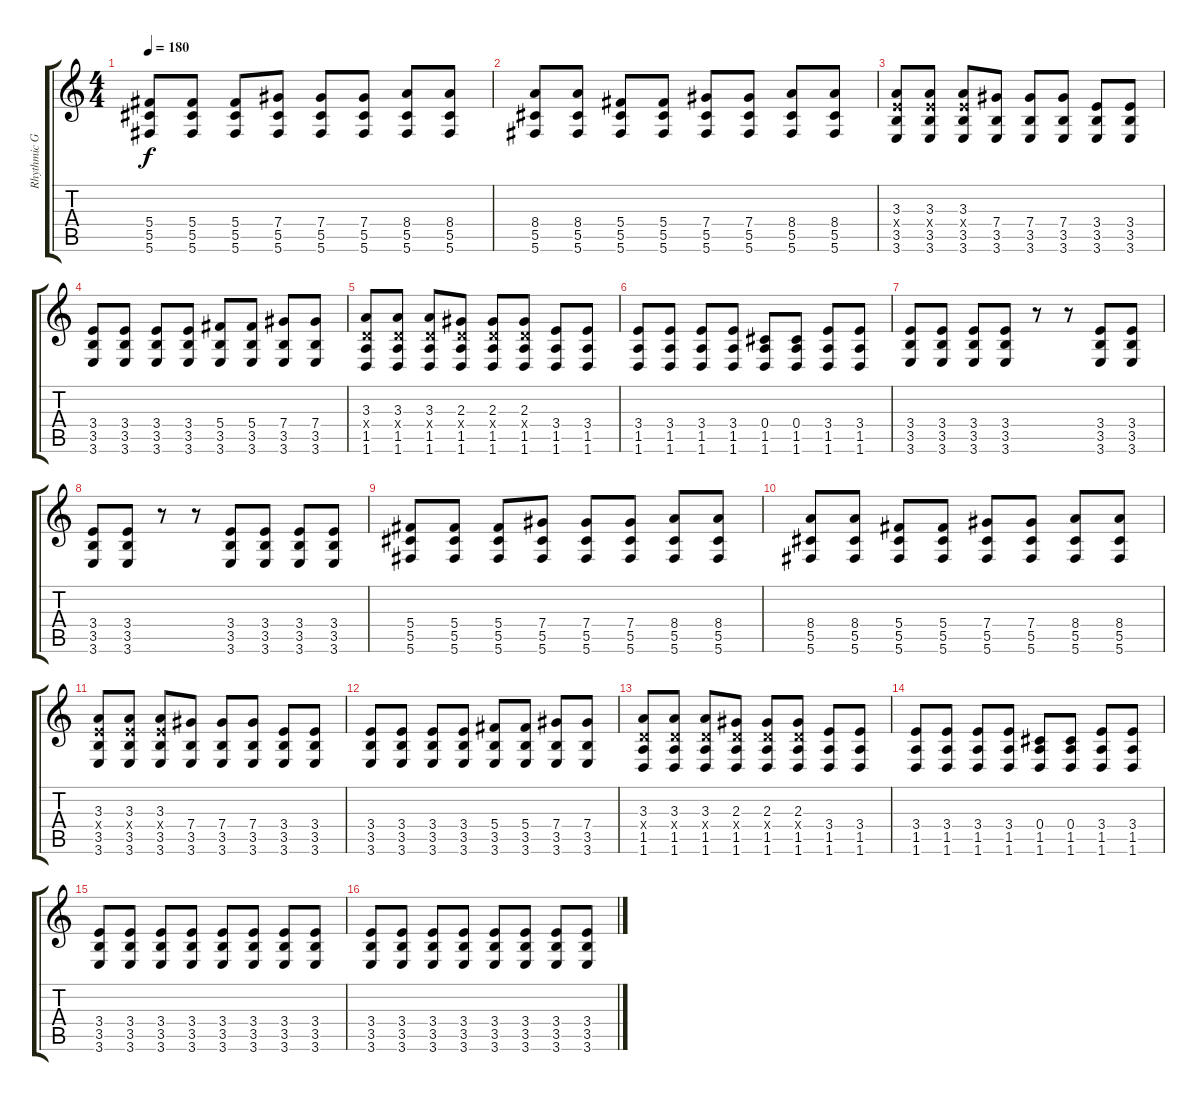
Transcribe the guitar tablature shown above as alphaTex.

\track ("Rhythmic Guitar" "Rhythmic G") {instrument distortionguitar}
\staff {score tabs}
\tuning (Eb4 Bb3 Gb3 Db3 Ab2 Db2) {hide}
\ts (4 4)
\tempo 180
\clef g2
\ks c
(5.4 5.5 5.6).8{dy f} (5.4 5.5 5.6).8 (5.4 5.5 5.6).8 (7.4 5.5 5.6).8 (7.4 5.5 5.6).8 (7.4 5.5 5.6).8 (8.4 5.5 5.6).8 (8.4 5.5 5.6).8 |
(8.4 5.5 5.6).8 (8.4 5.5 5.6).8 (5.4 5.5 5.6).8 (5.4 5.5 5.6).8 (7.4 5.5 5.6).8 (7.4 5.5 5.6).8 (8.4 5.5 5.6).8 (8.4 5.5 5.6).8 |
(3.3 3.4{x} 3.5 3.6).8 (3.3 3.4{x} 3.5 3.6).8 (3.3 3.4{x} 3.5 3.6).8 (7.4 3.5 3.6).8 (7.4 3.5 3.6).8 (7.4 3.5 3.6).8 (3.4 3.5 3.6).8 (3.4 3.5 3.6).8 |
(3.4 3.5 3.6).8 (3.4 3.5 3.6).8 (3.4 3.5 3.6).8 (3.4 3.5 3.6).8 (5.4 3.5 3.6).8 (5.4 3.5 3.6).8 (7.4 3.5 3.6).8 (7.4 3.5 3.6).8 |
(3.3 1.4{x} 1.5 1.6).8 (3.3 1.4{x} 1.5 1.6).8 (3.3 1.4{x} 1.5 1.6).8 (2.3 1.4{x} 1.5 1.6).8 (2.3 1.4{x} 1.5 1.6).8 (2.3 1.4{x} 1.5 1.6).8 (3.4 1.5 1.6).8 (3.4 1.5 1.6).8 |
(3.4 1.5 1.6).8 (3.4 1.5 1.6).8 (3.4 1.5 1.6).8 (3.4 1.5 1.6).8 (0.4 1.5 1.6).8 (0.4 1.5 1.6).8 (3.4 1.5 1.6).8 (3.4 1.5 1.6).8 |
(3.4 3.5 3.6).8 (3.4 3.5 3.6).8 (3.4 3.5 3.6).8 (3.4 3.5 3.6).8 r.8 r.8 (3.4 3.5 3.6).8 (3.4 3.5 3.6).8 |
(3.4 3.5 3.6).8 (3.4 3.5 3.6).8 r.8 r.8 (3.4 3.5 3.6).8 (3.4 3.5 3.6).8 (3.4 3.5 3.6).8 (3.4 3.5 3.6).8 |
(5.4 5.5 5.6).8 (5.4 5.5 5.6).8 (5.4 5.5 5.6).8 (7.4 5.5 5.6).8 (7.4 5.5 5.6).8 (7.4 5.5 5.6).8 (8.4 5.5 5.6).8 (8.4 5.5 5.6).8 |
(8.4 5.5 5.6).8 (8.4 5.5 5.6).8 (5.4 5.5 5.6).8 (5.4 5.5 5.6).8 (7.4 5.5 5.6).8 (7.4 5.5 5.6).8 (8.4 5.5 5.6).8 (8.4 5.5 5.6).8 |
(3.3 3.4{x} 3.5 3.6).8 (3.3 3.4{x} 3.5 3.6).8 (3.3 3.4{x} 3.5 3.6).8 (7.4 3.5 3.6).8 (7.4 3.5 3.6).8 (7.4 3.5 3.6).8 (3.4 3.5 3.6).8 (3.4 3.5 3.6).8 |
(3.4 3.5 3.6).8 (3.4 3.5 3.6).8 (3.4 3.5 3.6).8 (3.4 3.5 3.6).8 (5.4 3.5 3.6).8 (5.4 3.5 3.6).8 (7.4 3.5 3.6).8 (7.4 3.5 3.6).8 |
(3.3 1.4{x} 1.5 1.6).8 (3.3 1.4{x} 1.5 1.6).8 (3.3 1.4{x} 1.5 1.6).8 (2.3 1.4{x} 1.5 1.6).8 (2.3 1.4{x} 1.5 1.6).8 (2.3 1.4{x} 1.5 1.6).8 (3.4 1.5 1.6).8 (3.4 1.5 1.6).8 |
(3.4 1.5 1.6).8 (3.4 1.5 1.6).8 (3.4 1.5 1.6).8 (3.4 1.5 1.6).8 (0.4 1.5 1.6).8 (0.4 1.5 1.6).8 (3.4 1.5 1.6).8 (3.4 1.5 1.6).8 |
(3.4 3.5 3.6).8 (3.4 3.5 3.6).8 (3.4 3.5 3.6).8 (3.4 3.5 3.6).8 (3.4 3.5 3.6).8 (3.4 3.5 3.6).8 (3.4 3.5 3.6).8 (3.4 3.5 3.6).8 |
(3.4 3.5 3.6).8 (3.4 3.5 3.6).8 (3.4 3.5 3.6).8 (3.4 3.5 3.6).8 (3.4 3.5 3.6).8 (3.4 3.5 3.6).8 (3.4 3.5 3.6).8 (3.4 3.5 3.6).8
